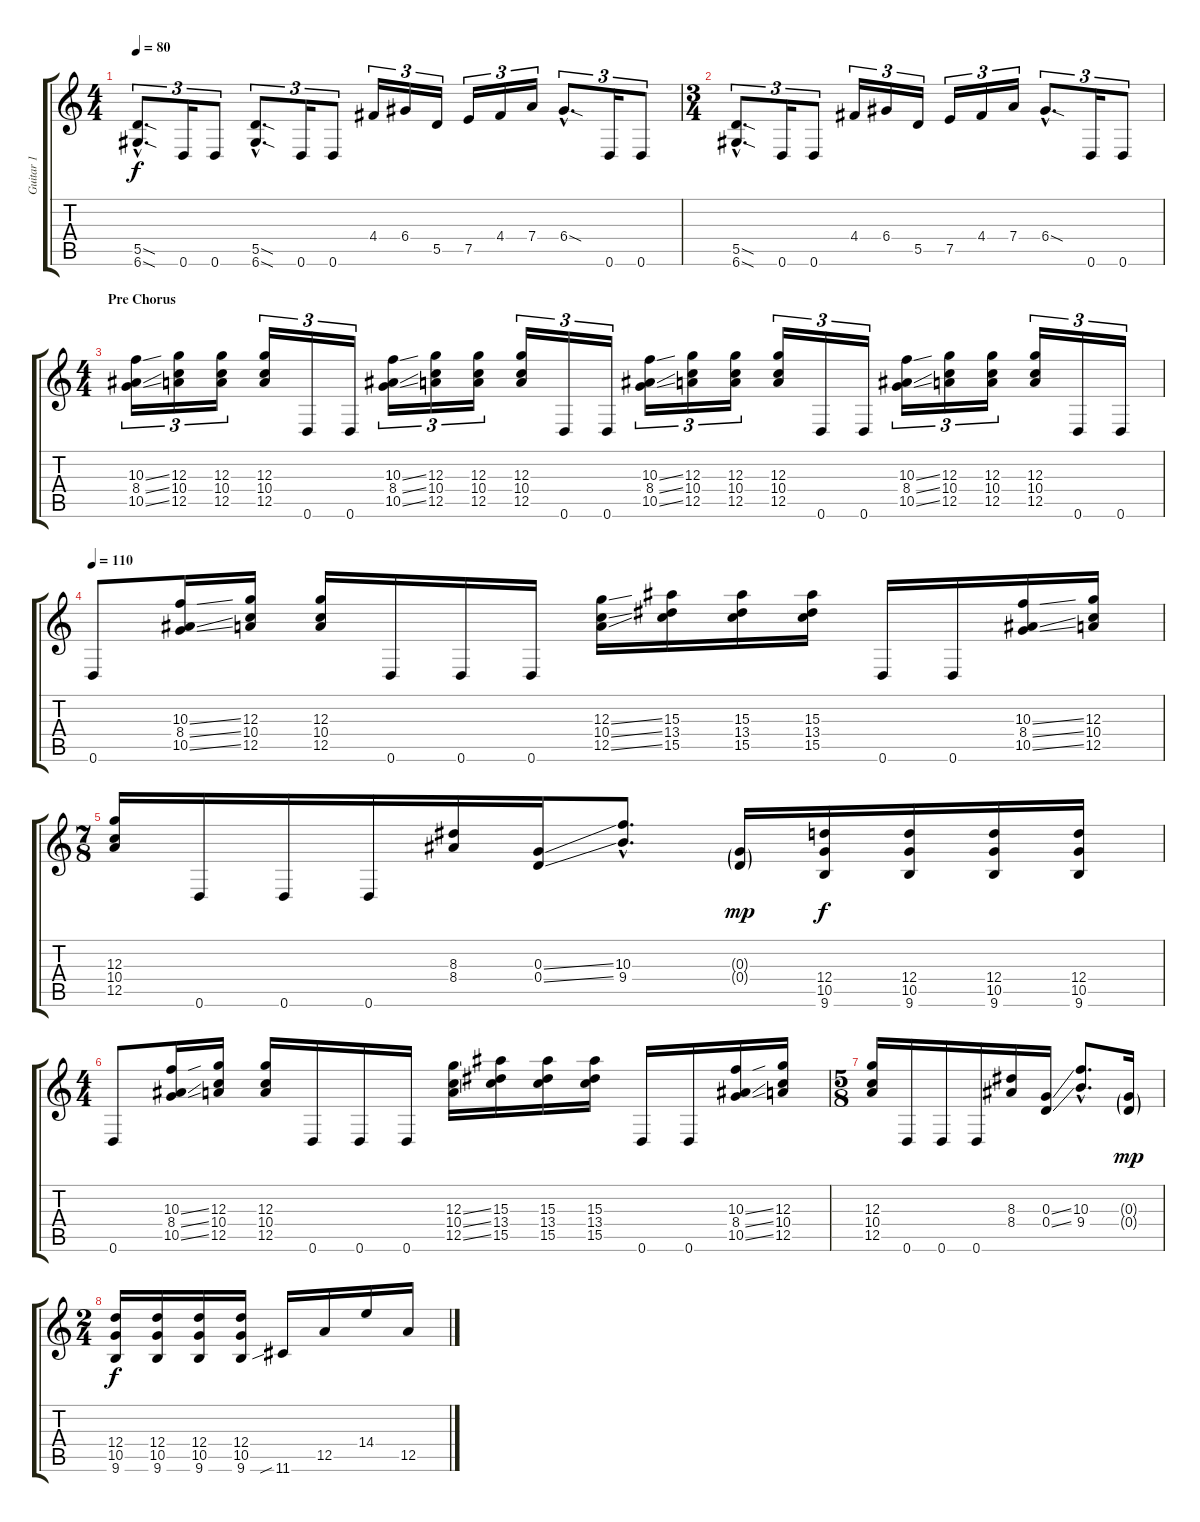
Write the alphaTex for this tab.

\track ("Guitar 1" "Guitar 1") {instrument electricguitarjazz}
\staff {score tabs}
\tuning (E4 B3 G3 D3 A2 D2) {hide}
\ts (4 4)
\tempo 80
\clef g2
\ks c
(5.5{sod hac} 6.6{sod hac}).8{d tu (3 2) dy f} 0.6.16{tu (3 2)} 0.6.8{tu (3 2)} (5.5{sod hac} 6.6{sod hac}).8{d tu (3 2)} 0.6.16{tu (3 2)} 0.6.8{tu (3 2)} 4.4.16{tu (3 2)} 6.4.16{tu (3 2)} 5.5.16{tu (3 2)} 7.5.16{tu (3 2)} 4.4.16{tu (3 2)} 7.4.16{tu (3 2)} 6.4{sod hac}.8{d tu (3 2)} 0.6.16{tu (3 2)} 0.6.8{tu (3 2)} |
\ts (3 4)
(5.5{sod hac} 6.6{sod hac}).8{d tu (3 2)} 0.6.16{tu (3 2)} 0.6.8{tu (3 2)} 4.4.16{tu (3 2)} 6.4.16{tu (3 2)} 5.5.16{tu (3 2)} 7.5.16{tu (3 2)} 4.4.16{tu (3 2)} 7.4.16{tu (3 2)} 6.4{sod hac}.8{d tu (3 2)} 0.6.16{tu (3 2)} 0.6.8{tu (3 2)} |
\ts (4 4)
\section ("" "Pre Chorus")
(10.3{ss} 8.4{ss} 10.5{ss}).16{tu (3 2)} (12.3 10.4 12.5).16{tu (3 2)} (12.3 10.4 12.5).16{tu (3 2)} (12.3 10.4 12.5).16{tu (3 2)} 0.6.16{tu (3 2)} 0.6.16{tu (3 2)} (10.3{ss} 8.4{ss} 10.5{ss}).16{tu (3 2)} (12.3 10.4 12.5).16{tu (3 2)} (12.3 10.4 12.5).16{tu (3 2)} (12.3 10.4 12.5).16{tu (3 2)} 0.6.16{tu (3 2)} 0.6.16{tu (3 2)} (10.3{ss} 8.4{ss} 10.5{ss}).16{tu (3 2)} (12.3 10.4 12.5).16{tu (3 2)} (12.3 10.4 12.5).16{tu (3 2)} (12.3 10.4 12.5).16{tu (3 2)} 0.6.16{tu (3 2)} 0.6.16{tu (3 2)} (10.3{ss} 8.4{ss} 10.5{ss}).16{tu (3 2)} (12.3 10.4 12.5).16{tu (3 2)} (12.3 10.4 12.5).16{tu (3 2)} (12.3 10.4 12.5).16{tu (3 2)} 0.6.16{tu (3 2)} 0.6.16{tu (3 2)} |
\tempo 110
0.6.8 (10.3{ss} 8.4{ss} 10.5{ss}).16 (12.3 10.4 12.5).16 (12.3 10.4 12.5).16 0.6.16 0.6.16 0.6.16 (12.3{ss} 10.4{ss} 12.5{ss}).16 (15.3 13.4 15.5).16 (15.3 13.4 15.5).16 (15.3 13.4 15.5).16 0.6.16 0.6.16 (10.3{ss} 8.4{ss} 10.5{ss}).16 (12.3 10.4 12.5).16 |
\ts (7 8)
(12.3 10.4 12.5).16 0.6.16 0.6.16 0.6.16 (8.3 8.4).16 (0.3{ss} 0.4{ss}).16 (10.3{hac} 9.4{hac}).8{d} (0.3{g} 0.4{g}).16{dy mp} (12.4 10.5 9.6).16{dy f} (12.4 10.5 9.6).16 (12.4 10.5 9.6).16 (12.4 10.5 9.6).16 |
\ts (4 4)
0.6.8 (10.3{ss} 8.4{ss} 10.5{ss}).16 (12.3 10.4 12.5).16 (12.3 10.4 12.5).16 0.6.16 0.6.16 0.6.16 (12.3{ss} 10.4{ss} 12.5{ss}).16 (15.3 13.4 15.5).16 (15.3 13.4 15.5).16 (15.3 13.4 15.5).16 0.6.16 0.6.16 (10.3{ss} 8.4{ss} 10.5{ss}).16 (12.3 10.4 12.5).16 |
\ts (5 8)
(12.3 10.4 12.5).16 0.6.16 0.6.16 0.6.16 (8.3 8.4).16 (0.3{ss} 0.4{ss}).16 (10.3{hac} 9.4{hac}).8{d} (0.3{g} 0.4{g}).16{dy mp} |
\ts (2 4)
(12.4 10.5 9.6).16{dy f} (12.4 10.5 9.6).16 (12.4 10.5 9.6).16 (12.4 10.5 9.6).16 11.6{sib}.16 12.5.16 14.4.16 12.5.16
